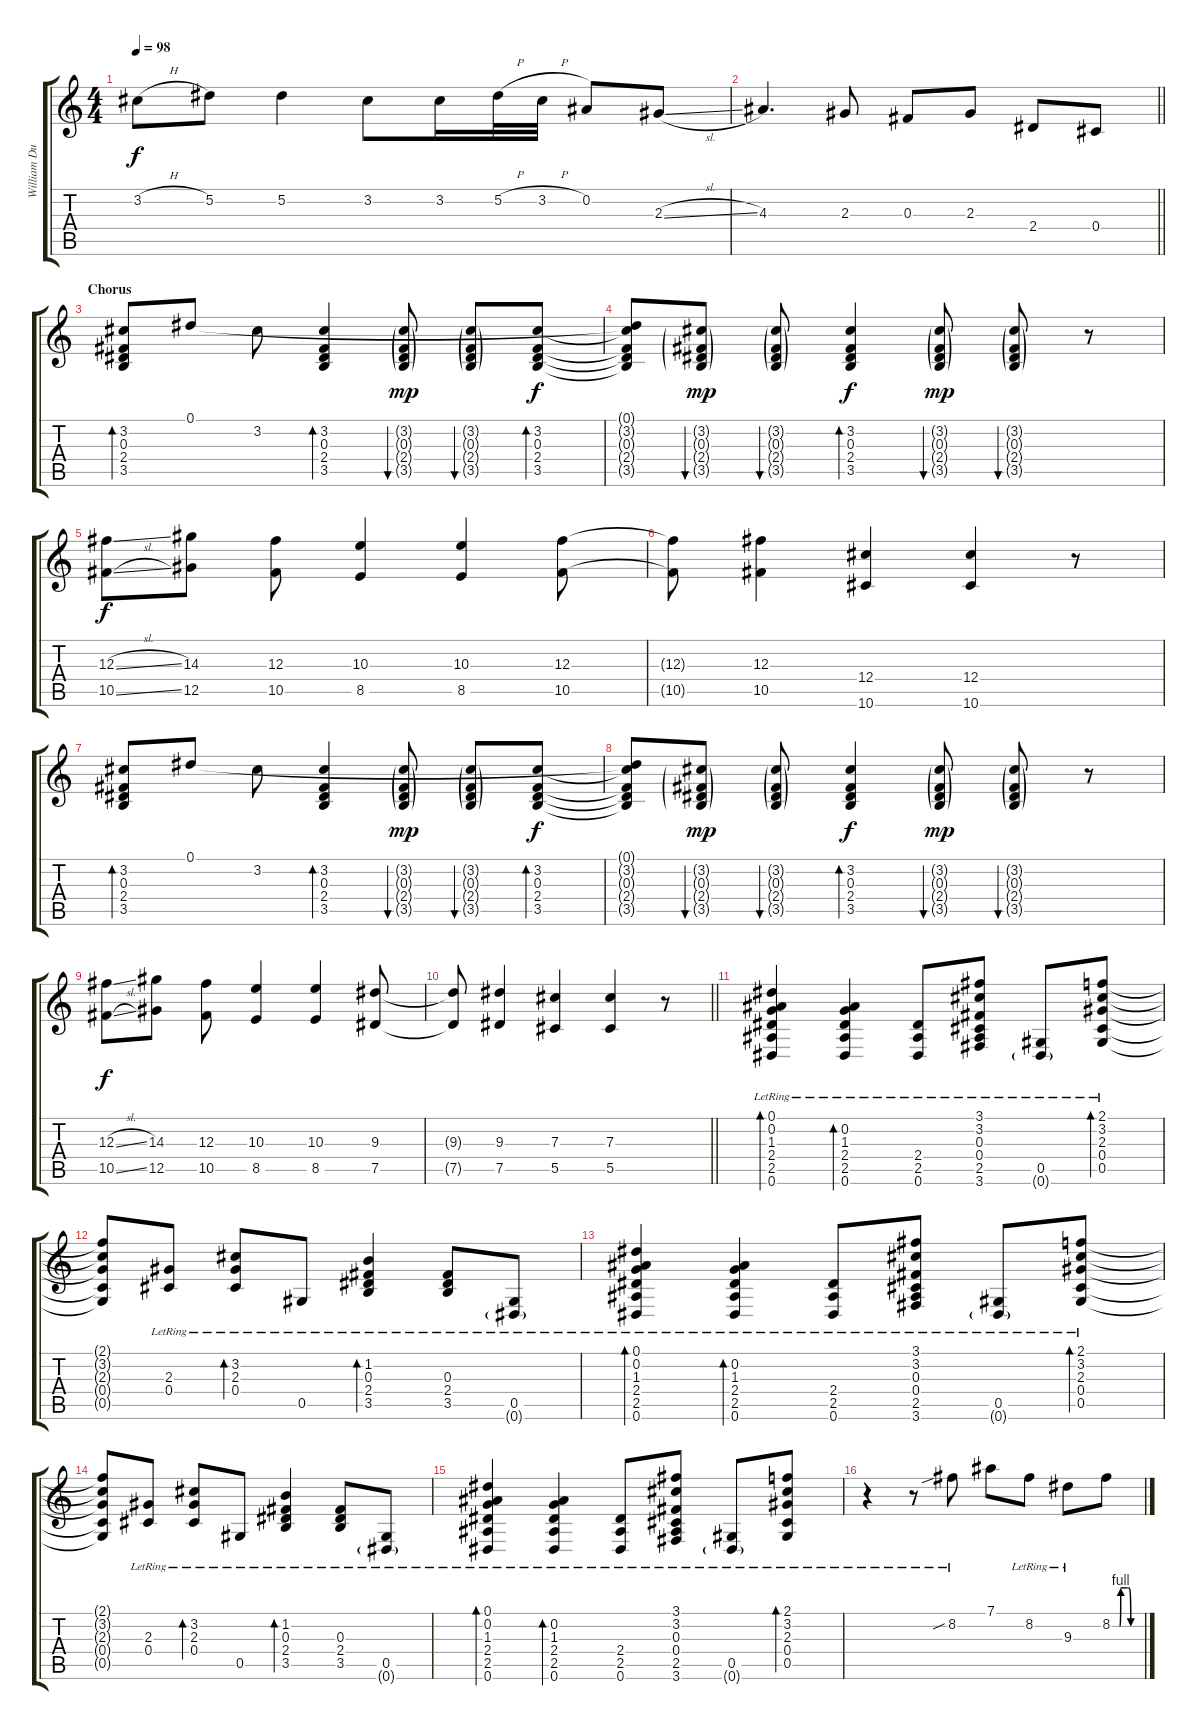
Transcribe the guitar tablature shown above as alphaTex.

\track ("William Duvall Guitar" "William Du") {instrument acousticguitarsteel}
\staff {score tabs}
\tuning (Eb4 Bb3 Gb3 Db3 Ab2 Eb2) {hide}
\ts (4 4)
\tempo 98
\clef g2
\ks c
3.2{h}.8{dy f} 5.2.8 5.2.4 3.2.8 3.2.16 5.2{h}.32 3.2{h}.32 0.2.8 2.3{sl}.8 |
\barLineRight lightlight
4.3.4{d} 2.3.8 0.3.8 2.3.8 2.4.8 0.4.8 |
\section ("" "Chorus")
(3.2 0.3 2.4 3.5).8{bd 240} 0.1.8 3.2.8 (3.2 0.3 2.4 3.5).4{bd 120} (3.2{g} 0.3{g} 2.4{g} 3.5{g}).8{bu 120 dy mp} (3.2{g} 0.3{g} 2.4{g} 3.5{g}).8{bu 120} (3.2 0.3 2.4 3.5).8{bd 120 dy f} |
(0.1{t} 3.2{t} 0.3{t} 2.4{t} 3.5{t}).8 (3.2{g} 0.3{g} 2.4{g} 3.5{g}).8{bu 120 dy mp} (3.2{g} 0.3{g} 2.4{g} 3.5{g}).8{bu 120} (3.2 0.3 2.4 3.5).4{bd 120 dy f} (3.2{g} 0.3{g} 2.4{g} 3.5{g}).8{bu 120 dy mp} (3.2{g} 0.3{g} 2.4{g} 3.5{g}).8{bu 120} r.8 |
(12.3{sl} 10.5{sl}).8{dy f} (14.3 12.5).8 (12.3 10.5).8 (10.3 8.5).4 (10.3 8.5).4 (12.3 10.5).8 |
(12.3{t} 10.5{t}).8 (12.3 10.5).4 (12.4 10.6).4 (12.4 10.6).4 r.8 |
(3.2 0.3 2.4 3.5).8{bd 240} 0.1.8 3.2.8 (3.2 0.3 2.4 3.5).4{bd 120} (3.2{g} 0.3{g} 2.4{g} 3.5{g}).8{bu 120 dy mp} (3.2{g} 0.3{g} 2.4{g} 3.5{g}).8{bu 120} (3.2 0.3 2.4 3.5).8{bd 120 dy f} |
(0.1{t} 3.2{t} 0.3{t} 2.4{t} 3.5{t}).8 (3.2{g} 0.3{g} 2.4{g} 3.5{g}).8{bu 120 dy mp} (3.2{g} 0.3{g} 2.4{g} 3.5{g}).8{bu 120} (3.2 0.3 2.4 3.5).4{bd 120 dy f} (3.2{g} 0.3{g} 2.4{g} 3.5{g}).8{bu 120 dy mp} (3.2{g} 0.3{g} 2.4{g} 3.5{g}).8{bu 120} r.8 |
(12.3{sl} 10.5{sl}).8{dy f} (14.3 12.5).8 (12.3 10.5).8 (10.3 8.5).4 (10.3 8.5).4 (9.3 7.5).8 |
\barLineRight lightlight
(9.3{t} 7.5{t}).8 (9.3 7.5).4 (7.3 5.5).4 (7.3 5.5).4 r.8 |
(0.1 0.2 1.3 2.4 2.5{lr} 0.6{lr}).4{bd 60} (0.2{lr} 1.3{lr} 2.4{lr} 2.5{lr} 0.6{lr}).4{bd 120} (2.4{lr} 2.5{lr} 0.6{lr}).8 (3.1{lr} 3.2{lr} 0.3{lr} 0.4{lr} 2.5{lr} 3.6{lr}).8 (0.5{lr} 0.6{g lr}).8 (2.1{lr} 3.2{lr} 2.3{lr} 0.4{lr} 0.5{lr}).8{bd 120} |
(2.1{t} 3.2{t} 2.3{t} 0.4{t} 0.5{t}).8 (2.3{lr} 0.4{lr}).8 (3.2{lr} 2.3{lr} 0.4{lr}).8{bd 120} 0.5{lr}.8 (1.2{lr} 0.3{lr} 2.4{lr} 3.5{lr}).4{bd 120} (0.3{lr} 2.4{lr} 3.5{lr}).8 (0.5{lr} 0.6{g lr}).8 |
(0.1 0.2 1.3 2.4 2.5{lr} 0.6{lr}).4{bd 60} (0.2{lr} 1.3{lr} 2.4{lr} 2.5{lr} 0.6{lr}).4{bd 120} (2.4{lr} 2.5{lr} 0.6{lr}).8 (3.1{lr} 3.2{lr} 0.3{lr} 0.4{lr} 2.5{lr} 3.6{lr}).8 (0.5{lr} 0.6{g lr}).8 (2.1{lr} 3.2{lr} 2.3{lr} 0.4{lr} 0.5{lr}).8{bd 120} |
(2.1{t} 3.2{t} 2.3{t} 0.4{t} 0.5{t}).8 (2.3{lr} 0.4{lr}).8 (3.2{lr} 2.3{lr} 0.4{lr}).8{bd 120} 0.5{lr}.8 (1.2{lr} 0.3{lr} 2.4{lr} 3.5{lr}).4{bd 120} (0.3{lr} 2.4{lr} 3.5{lr}).8 (0.5{lr} 0.6{g lr}).8 |
(0.1 0.2 1.3 2.4 2.5{lr} 0.6{lr}).4{bd 60} (0.2{lr} 1.3{lr} 2.4{lr} 2.5{lr} 0.6{lr}).4{bd 120} (2.4{lr} 2.5{lr} 0.6{lr}).8 (3.1{lr} 3.2{lr} 0.3{lr} 0.4{lr} 2.5{lr} 3.6{lr}).8 (0.5{lr} 0.6{g lr}).8 (2.1{lr} 3.2{lr} 2.3{lr} 0.4{lr} 0.5{lr}).8{bd 120} |
r.4 r.8 8.2{sib lr}.8 7.1.8 8.2{lr}.8 9.3{lr}.8 8.2{be (custom 0 0 14 0 16 0 18 4 30 4 33 4 35 4 39 0 43 0 45 0 60 0)}.8
